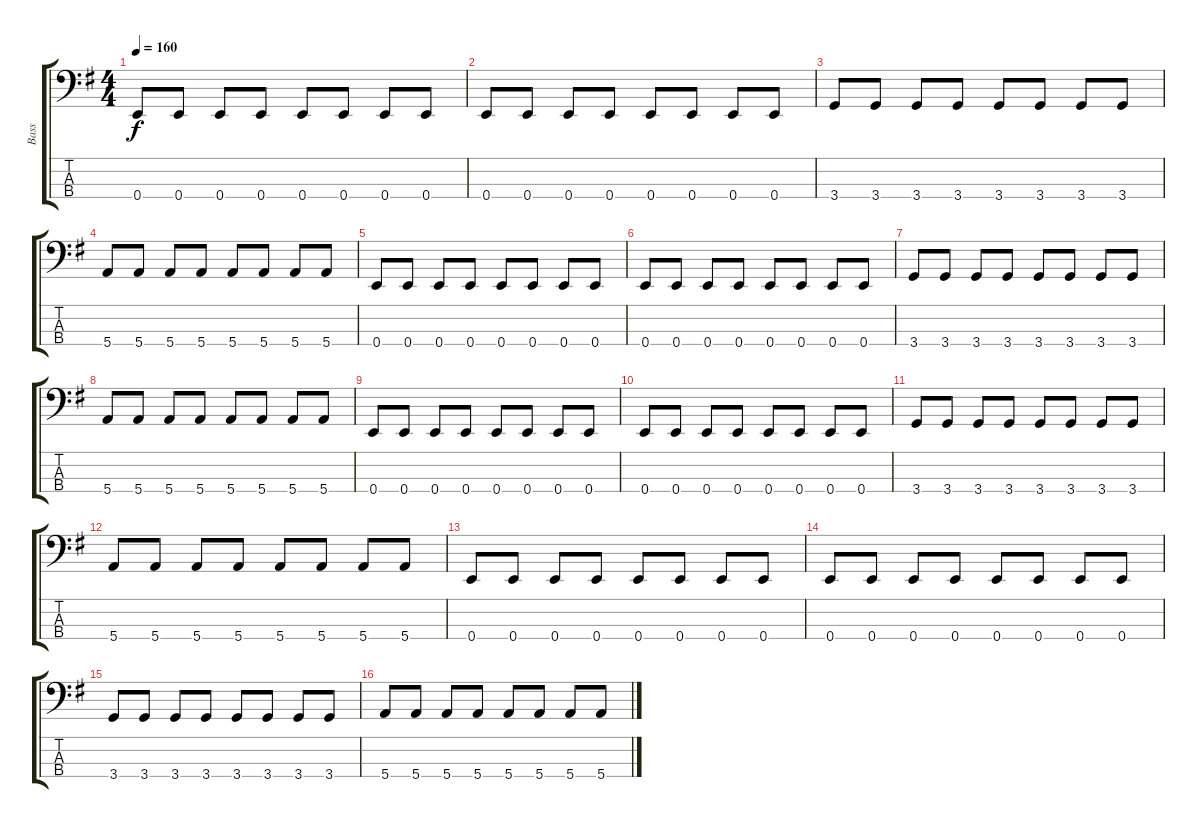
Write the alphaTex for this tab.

\track ("Bass" "Bass") {instrument electricbasspick}
\staff {score tabs}
\tuning (G2 D2 A1 E1) {hide}
\ts (4 4)
\tempo 160
\clef f4
\ks g
0.4.8{dy f} 0.4.8 0.4.8 0.4.8 0.4.8 0.4.8 0.4.8 0.4.8 |
0.4.8 0.4.8 0.4.8 0.4.8 0.4.8 0.4.8 0.4.8 0.4.8 |
3.4.8 3.4.8 3.4.8 3.4.8 3.4.8 3.4.8 3.4.8 3.4.8 |
5.4.8 5.4.8 5.4.8 5.4.8 5.4.8 5.4.8 5.4.8 5.4.8 |
0.4.8 0.4.8 0.4.8 0.4.8 0.4.8 0.4.8 0.4.8 0.4.8 |
0.4.8 0.4.8 0.4.8 0.4.8 0.4.8 0.4.8 0.4.8 0.4.8 |
3.4.8 3.4.8 3.4.8 3.4.8 3.4.8 3.4.8 3.4.8 3.4.8 |
5.4.8 5.4.8 5.4.8 5.4.8 5.4.8 5.4.8 5.4.8 5.4.8 |
0.4.8 0.4.8 0.4.8 0.4.8 0.4.8 0.4.8 0.4.8 0.4.8 |
0.4.8 0.4.8 0.4.8 0.4.8 0.4.8 0.4.8 0.4.8 0.4.8 |
3.4.8 3.4.8 3.4.8 3.4.8 3.4.8 3.4.8 3.4.8 3.4.8 |
5.4.8 5.4.8 5.4.8 5.4.8 5.4.8 5.4.8 5.4.8 5.4.8 |
0.4.8 0.4.8 0.4.8 0.4.8 0.4.8 0.4.8 0.4.8 0.4.8 |
0.4.8 0.4.8 0.4.8 0.4.8 0.4.8 0.4.8 0.4.8 0.4.8 |
3.4.8 3.4.8 3.4.8 3.4.8 3.4.8 3.4.8 3.4.8 3.4.8 |
5.4.8 5.4.8 5.4.8 5.4.8 5.4.8 5.4.8 5.4.8 5.4.8
